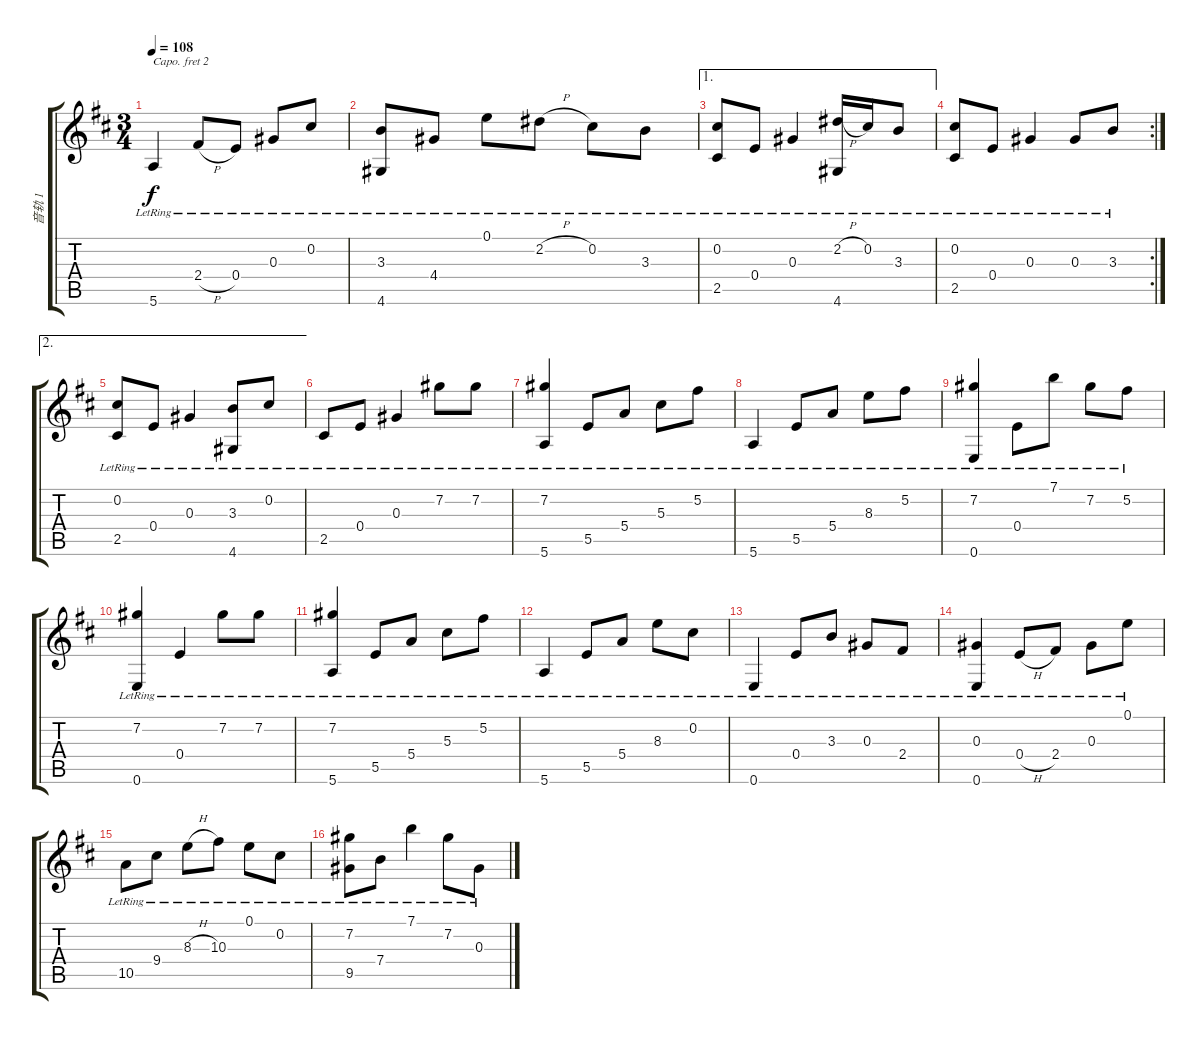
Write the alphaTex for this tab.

\track ("音轨 1" "音轨 1") {instrument acousticguitarsteel}
\staff {score tabs}
\capo 2
\tuning (D4 B3 Gb3 D3 A2 D2) {hide}
\ts (3 4)
\tempo 108
\clef g2
\ks d
5.6{lr}.4{dy f} 2.4{h lr}.8 0.4{lr}.8 0.3{lr}.8 0.2{lr}.8 |
(3.3{lr} 4.6{lr}).8 4.4{lr}.8 0.1{lr}.8 2.2{h lr}.8 0.2{lr}.8 3.3{lr}.8 |
\ae 1
(0.2{lr} 2.5{lr}).8 0.4{lr}.8 0.3{lr}.4 (2.2{h lr} 4.6{lr}).16 0.2{lr}.16 3.3{lr}.8 |
\rc 2
(0.2{lr} 2.5{lr}).8 0.4{lr}.8 0.3{lr}.4 0.3{lr}.8 3.3{lr}.8 |
\ae 2
(0.2{lr} 2.5{lr}).8 0.4{lr}.8 0.3{lr}.4 (3.3{lr} 4.6{lr}).8 0.2{lr}.8 |
2.5{lr}.8 0.4{lr}.8 0.3{lr}.4 7.2{lr}.8 7.2{lr}.8 |
(7.2{lr} 5.6{lr}).4 5.5{lr}.8 5.4{lr}.8 5.3{lr}.8 5.2{lr}.8 |
5.6{lr}.4 5.5{lr}.8 5.4{lr}.8 8.3{lr}.8 5.2{lr}.8 |
(7.2{lr} 0.6{lr}).4 0.4{lr}.8 7.1{lr}.8 7.2{lr}.8 5.2{lr}.8 |
(7.2{lr} 0.6{lr}).4 0.4{lr}.4 7.2{lr}.8 7.2{lr}.8 |
(7.2{lr} 5.6{lr}).4 5.5{lr}.8 5.4{lr}.8 5.3{lr}.8 5.2{lr}.8 |
5.6{lr}.4 5.5{lr}.8 5.4{lr}.8 8.3{lr}.8 0.2{lr}.8 |
0.6{lr}.4 0.4{lr}.8 3.3{lr}.8 0.3{lr}.8 2.4{lr}.8 |
(0.3{lr} 0.6{lr}).4 0.4{h lr}.8 2.4{lr}.8 0.3{lr}.8 0.1{lr}.8 |
10.5{lr}.8 9.4{lr}.8 8.3{h lr}.8 10.3{lr}.8 0.1{lr}.8 0.2{lr}.8 |
(7.2{lr} 9.5{lr}).8 7.4{lr}.8 7.1{lr}.4 7.2{lr}.8 0.3{lr}.8
